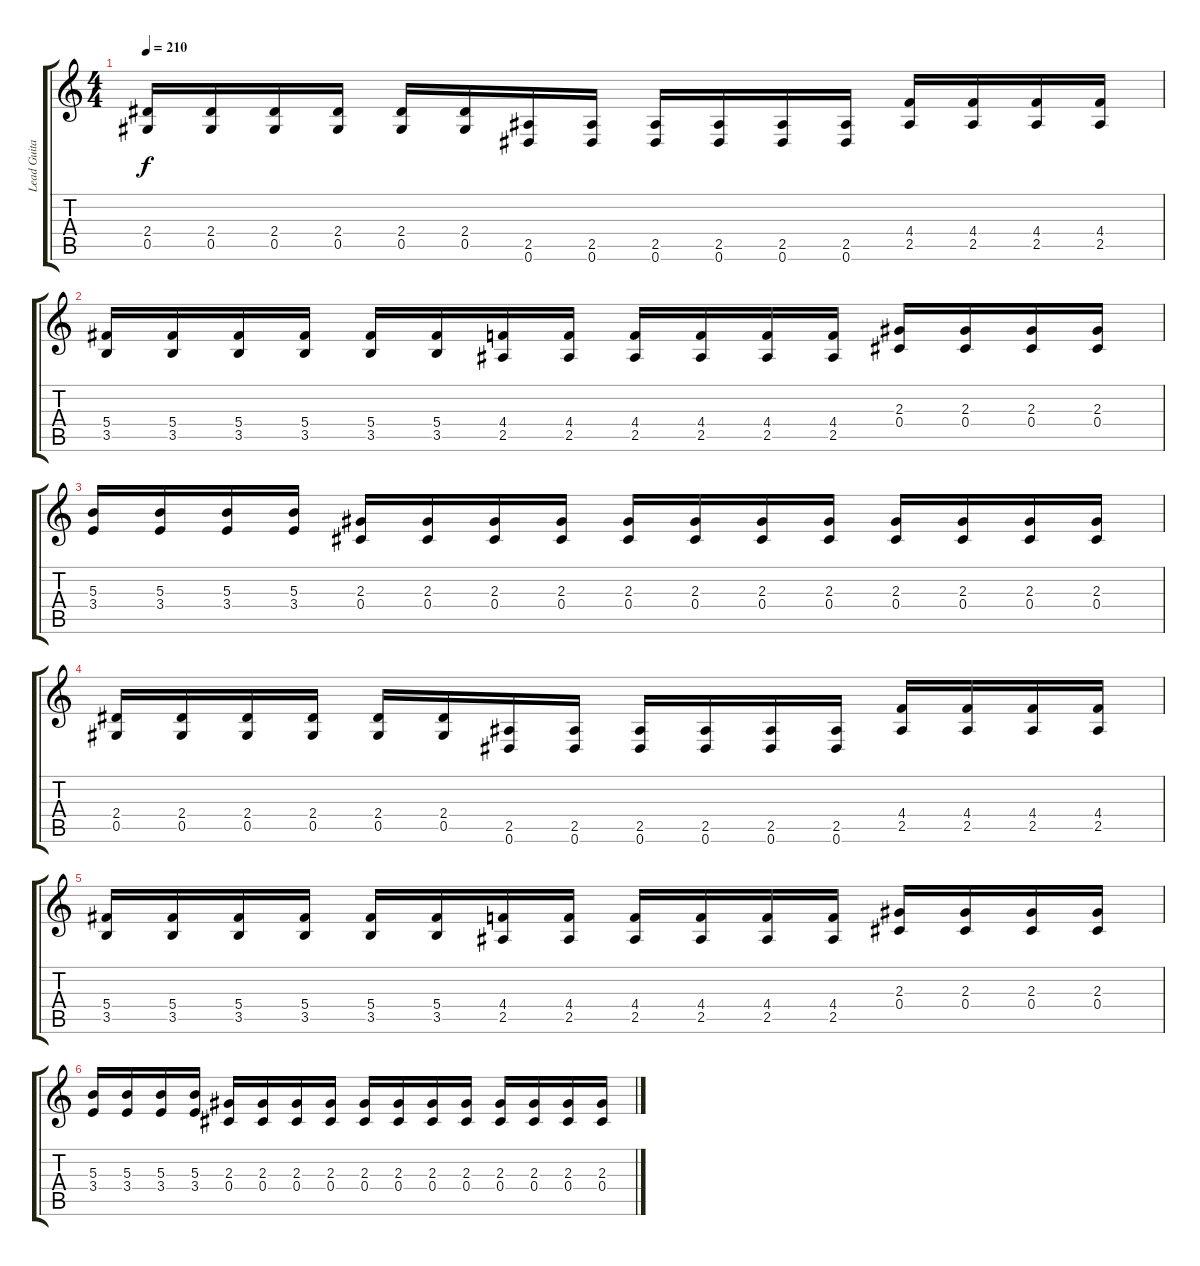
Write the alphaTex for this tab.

\track ("Lead Guitar" "Lead Guita") {instrument distortionguitar}
\staff {score tabs}
\tuning (Eb4 Bb3 Gb3 Db3 Ab2 Eb2) {hide}
\ts (4 4)
\tempo 210
\clef g2
\ks c
(2.4 0.5).16{dy f} (2.4 0.5).16 (2.4 0.5).16 (2.4 0.5).16 (2.4 0.5).16 (2.4 0.5).16 (2.5 0.6).16 (2.5 0.6).16 (2.5 0.6).16 (2.5 0.6).16 (2.5 0.6).16 (2.5 0.6).16 (4.4 2.5).16 (4.4 2.5).16 (4.4 2.5).16 (4.4 2.5).16 |
(5.4 3.5).16 (5.4 3.5).16 (5.4 3.5).16 (5.4 3.5).16 (5.4 3.5).16 (5.4 3.5).16 (4.4 2.5).16 (4.4 2.5).16 (4.4 2.5).16 (4.4 2.5).16 (4.4 2.5).16 (4.4 2.5).16 (2.3 0.4).16 (2.3 0.4).16 (2.3 0.4).16 (2.3 0.4).16 |
(5.3 3.4).16 (5.3 3.4).16 (5.3 3.4).16 (5.3 3.4).16 (2.3 0.4).16 (2.3 0.4).16 (2.3 0.4).16 (2.3 0.4).16 (2.3 0.4).16 (2.3 0.4).16 (2.3 0.4).16 (2.3 0.4).16 (2.3 0.4).16 (2.3 0.4).16 (2.3 0.4).16 (2.3 0.4).16 |
(2.4 0.5).16 (2.4 0.5).16 (2.4 0.5).16 (2.4 0.5).16 (2.4 0.5).16 (2.4 0.5).16 (2.5 0.6).16 (2.5 0.6).16 (2.5 0.6).16 (2.5 0.6).16 (2.5 0.6).16 (2.5 0.6).16 (4.4 2.5).16 (4.4 2.5).16 (4.4 2.5).16 (4.4 2.5).16 |
(5.4 3.5).16 (5.4 3.5).16 (5.4 3.5).16 (5.4 3.5).16 (5.4 3.5).16 (5.4 3.5).16 (4.4 2.5).16 (4.4 2.5).16 (4.4 2.5).16 (4.4 2.5).16 (4.4 2.5).16 (4.4 2.5).16 (2.3 0.4).16 (2.3 0.4).16 (2.3 0.4).16 (2.3 0.4).16 |
(5.3 3.4).16 (5.3 3.4).16 (5.3 3.4).16 (5.3 3.4).16 (2.3 0.4).16 (2.3 0.4).16 (2.3 0.4).16 (2.3 0.4).16 (2.3 0.4).16 (2.3 0.4).16 (2.3 0.4).16 (2.3 0.4).16 (2.3 0.4).16 (2.3 0.4).16 (2.3 0.4).16 (2.3 0.4).16
